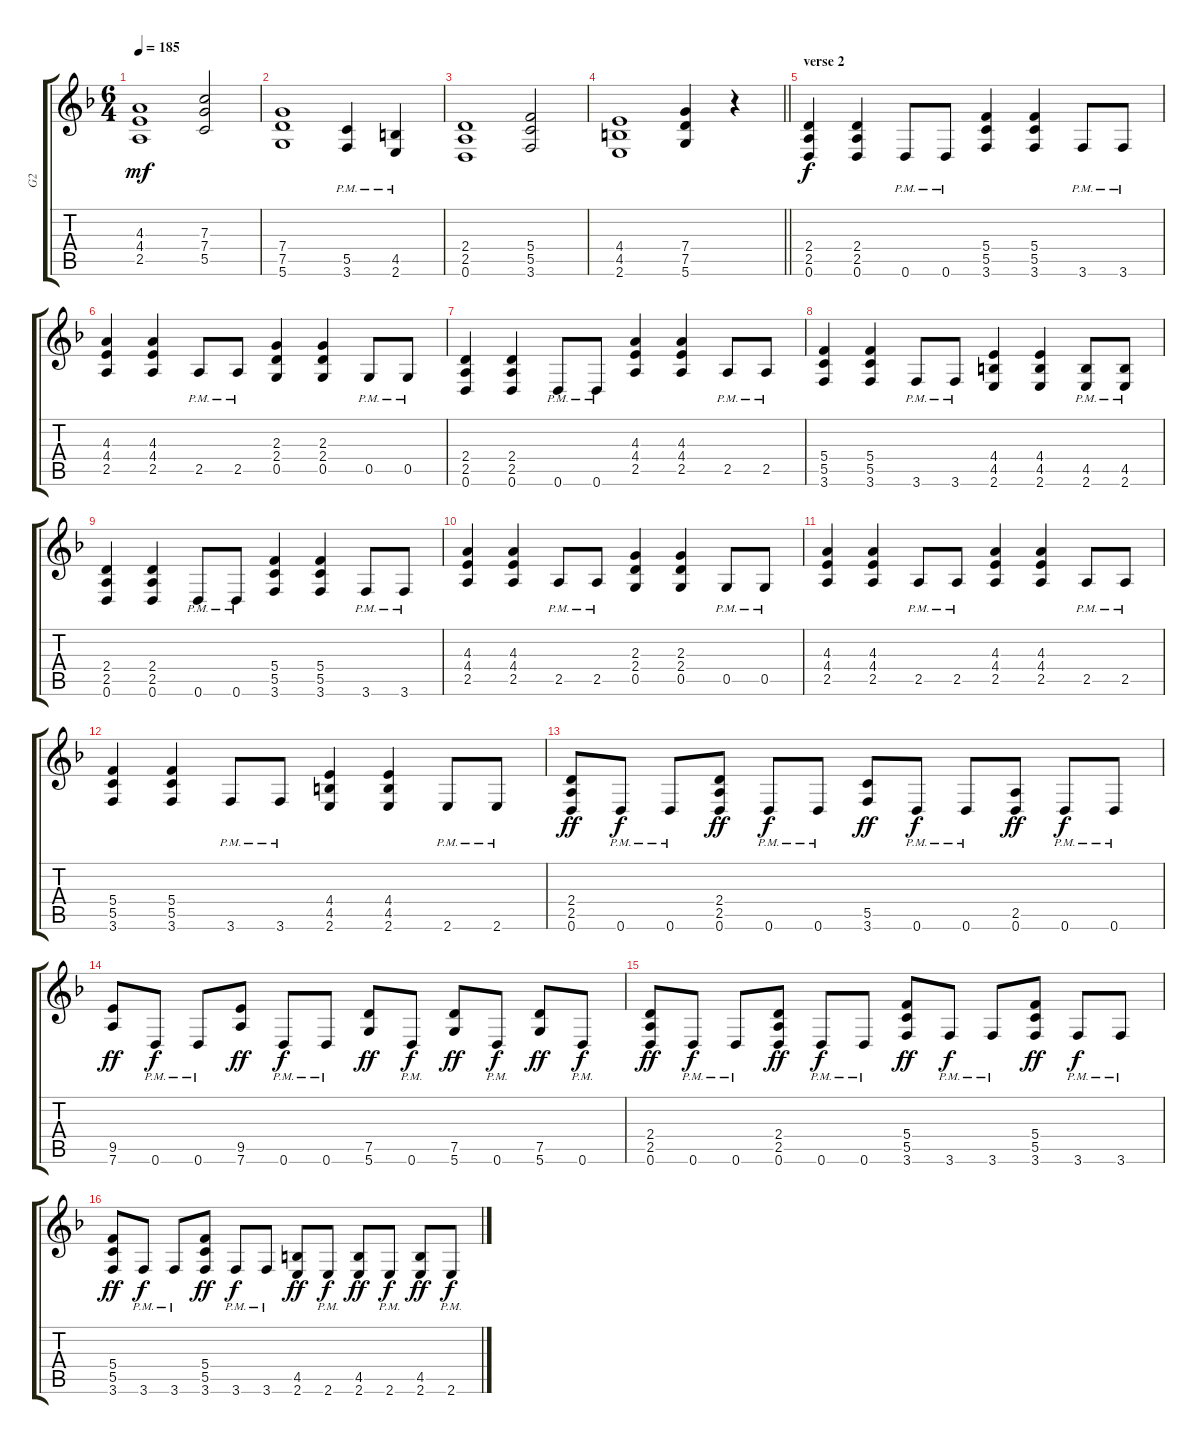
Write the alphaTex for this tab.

\track ("G2" "G2") {instrument distortionguitar}
\staff {score tabs}
\tuning (D4 A3 F3 C3 G2 D2) {hide}
\ts (6 4)
\tempo 185
\clef g2
\ks dminor
(4.3 4.4 2.5).1{dy mf} (7.3 7.4 5.5).2 |
(7.4 7.5 5.6).1 (5.5{pm} 3.6{pm}).4 (4.5{pm} 2.6{pm}).4 |
(2.4 2.5 0.6).1 (5.4 5.5 3.6).2 |
\barLineRight lightlight
(4.4 4.5 2.6).1 (7.4 7.5 5.6).4 r.4 |
\section ("" "verse 2")
(2.4 2.5 0.6).4{dy f instrument distortionguitar} (2.4 2.5 0.6).4 0.6{pm}.8 0.6{pm}.8 (5.4 5.5 3.6).4 (5.4 5.5 3.6).4 3.6{pm}.8 3.6{pm}.8 |
(4.3 4.4 2.5).4 (4.3 4.4 2.5).4 2.5{pm}.8 2.5{pm}.8 (2.3 2.4 0.5).4 (2.3 2.4 0.5).4 0.5{pm}.8 0.5{pm}.8 |
(2.4 2.5 0.6).4{instrument distortionguitar} (2.4 2.5 0.6).4 0.6{pm}.8 0.6{pm}.8 (4.3 4.4 2.5).4 (4.3 4.4 2.5).4 2.5{pm}.8 2.5{pm}.8 |
(5.4 5.5 3.6).4 (5.4 5.5 3.6).4 3.6{pm}.8 3.6{pm}.8 (4.4 4.5 2.6).4 (4.4 4.5 2.6).4 (4.5 2.6{pm}).8 (4.5 2.6{pm}).8 |
(2.4 2.5 0.6).4{instrument distortionguitar} (2.4 2.5 0.6).4 0.6{pm}.8 0.6{pm}.8 (5.4 5.5 3.6).4 (5.4 5.5 3.6).4 3.6{pm}.8 3.6{pm}.8 |
(4.3 4.4 2.5).4 (4.3 4.4 2.5).4 2.5{pm}.8 2.5{pm}.8 (2.3 2.4 0.5).4 (2.3 2.4 0.5).4 0.5{pm}.8 0.5{pm}.8 |
(4.3 4.4 2.5).4{instrument distortionguitar} (4.3 4.4 2.5).4 2.5{pm}.8 2.5{pm}.8 (4.3 4.4 2.5).4{instrument distortionguitar} (4.3 4.4 2.5).4 2.5{pm}.8 2.5{pm}.8 |
(5.4 5.5 3.6).4 (5.4 5.5 3.6).4 3.6{pm}.8 3.6{pm}.8 (4.4 4.5 2.6).4 (4.4 4.5 2.6).4 2.6{pm}.8 2.6{pm}.8 |
(2.4 2.5 0.6).8{dy ff} 0.6{pm}.8{dy f} 0.6{pm}.8 (2.4 2.5 0.6).8{dy ff} 0.6{pm}.8{dy f} 0.6{pm}.8 (5.5 3.6).8{dy ff} 0.6{pm}.8{dy f} 0.6{pm}.8 (2.5 0.6).8{dy ff} 0.6{pm}.8{dy f} 0.6{pm}.8 |
(9.5 7.6).8{dy ff} 0.6{pm}.8{dy f} 0.6{pm}.8 (9.5 7.6).8{dy ff} 0.6{pm}.8{dy f} 0.6{pm}.8 (7.5 5.6).8{dy ff} 0.6{pm}.8{dy f} (7.5 5.6).8{dy ff} 0.6{pm}.8{dy f} (7.5 5.6).8{dy ff} 0.6{pm}.8{dy f} |
(2.4 2.5 0.6).8{dy ff} 0.6{pm}.8{dy f} 0.6{pm}.8 (2.4 2.5 0.6).8{dy ff} 0.6{pm}.8{dy f} 0.6{pm}.8 (5.4 5.5 3.6).8{dy ff} 3.6{pm}.8{dy f} 3.6{pm}.8 (5.4 5.5 3.6).8{dy ff} 3.6{pm}.8{dy f} 3.6{pm}.8 |
(5.4 5.5 3.6).8{dy ff} 3.6{pm}.8{dy f} 3.6{pm}.8 (5.4 5.5 3.6).8{dy ff} 3.6{pm}.8{dy f} 3.6{pm}.8 (4.5 2.6).8{dy ff} 2.6{pm}.8{dy f} (4.5 2.6).8{dy ff} 2.6{pm}.8{dy f} (4.5 2.6).8{dy ff} 2.6{pm}.8{dy f}
